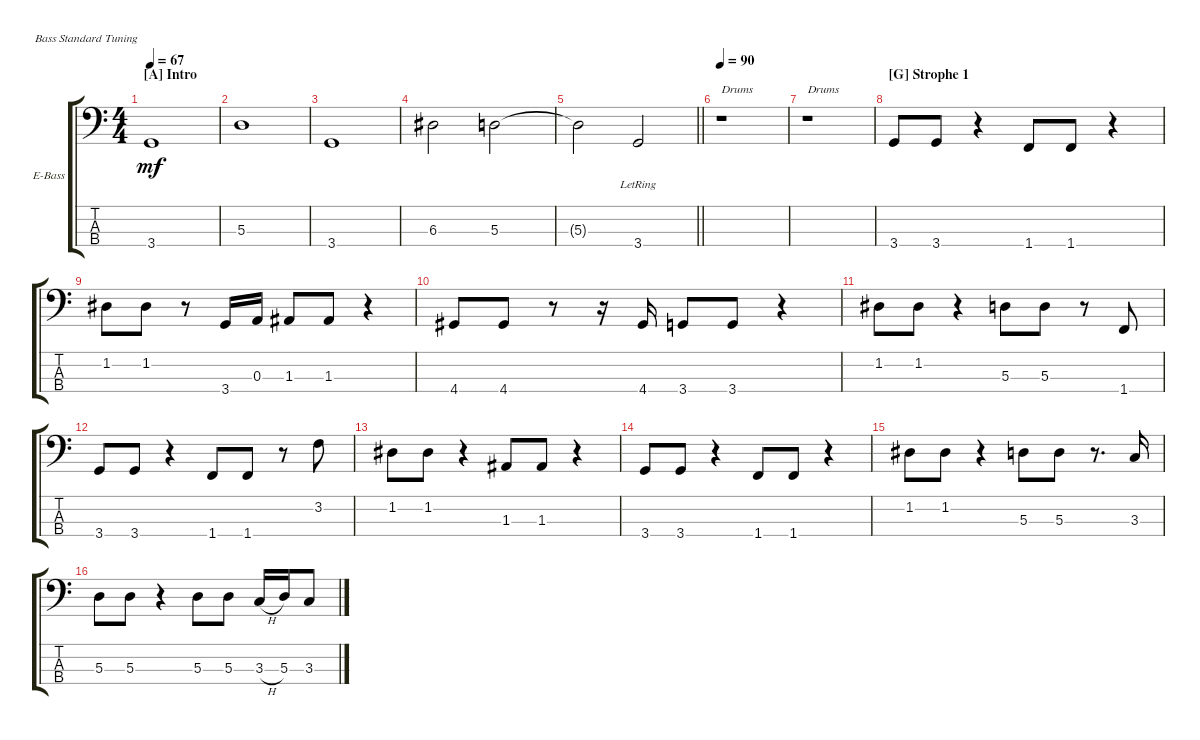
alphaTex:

\defaultSystemsLayout 4
\bracketExtendMode groupsimilarinstruments
\firstSystemTrackNameOrientation horizontal
\otherSystemsTrackNameOrientation horizontal
\track ("Electric Bass" "E-Bass") {instrument electricbassfinger}
\staff {score tabs}
\tuning (G2 D2 A1 E1)
\ts (4 4)
\section ("A" "Intro")
\tempo 67
\clef f4
\ks c
3.4.1{dy mf instrument electricbassfinger} |
5.3.1 |
3.4.1 |
6.3.2 5.3.2 |
\barLineRight lightlight
5.3{t}.2 3.4{lr}.2 |
\tempo 90
r.1{txt "Drums"} |
r.1{txt "Drums"} |
\section ("G" "Strophe 1")
3.4.8 3.4.8 r.4 1.4.8 1.4.8 r.4 |
1.2.8 1.2.8 r.8 3.4.16 0.3.16 1.3.8 1.3.8 r.4 |
4.4.8 4.4.8 r.8 r.16 4.4.16 3.4.8 3.4.8 r.4 |
1.2.8 1.2.8 r.4 5.3.8 5.3.8 r.8 1.4.8 |
3.4.8 3.4.8 r.4 1.4.8 1.4.8 r.8 3.2.8 |
1.2.8 1.2.8 r.4 1.3.8 1.3.8 r.4 |
3.4.8 3.4.8 r.4 1.4.8 1.4.8 r.4 |
1.2.8 1.2.8 r.4 5.3.8 5.3.8 r.8{d} 3.3.16 |
5.3.8 5.3.8 r.4 5.3.8 5.3.8 3.3{h}.16 5.3.16 3.3.8
